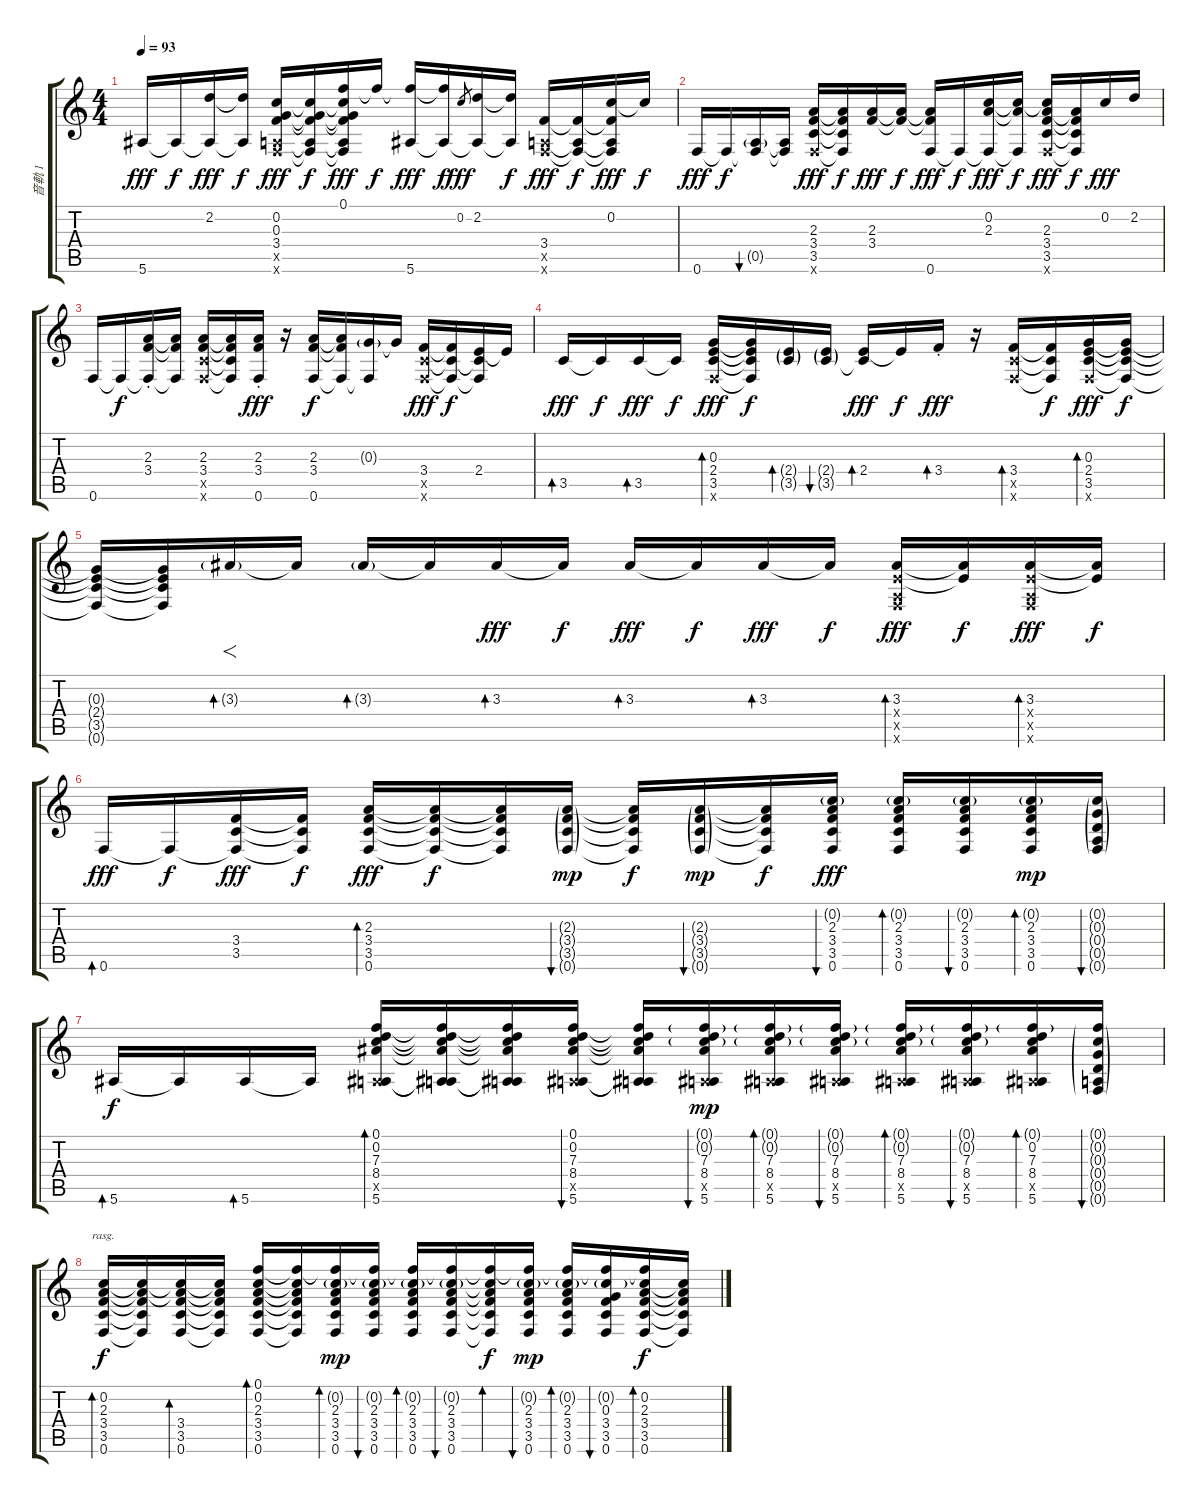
\track ("音軌 1" "音軌 1") {instrument acousticguitarsteel}
\staff {score tabs}
\tuning (F4 C4 G3 D3 A2 F2) {hide}
\ts (4 4)
\tempo 93
\clef g2
\ks c
5.6.16{dy fff} 5.6{t}.16{dy f} (2.2 5.6{t}).16{dy fff} (2.2{t} 5.6{t}).16{dy f} (0.2 0.3 3.4 0.5{x} 0.6{x}).16{dy fff} (0.2{t} 0.3{t} 3.4{t} 0.5{t} 0.6{t}).16{dy f} (0.1 0.2{t} 0.3{t} 3.4{t} 0.5{t} 0.6{t}).16{dy fff} 0.1{t}.16{dy f} (0.1{t} 5.6).16{dy fff} (0.1{t} 5.6{t}).16{dy f} 0.2.8{gr dy fff} (2.2 5.6{t}).16 (2.2{t} 5.6{t}).16{dy f} (3.4 0.5{x} 0.6{x}).16{dy fff} (3.4{t} 0.5{t} 0.6{t}).16{dy f} (0.2 3.4{t} 0.5{t} 0.6{t}).16{dy fff} 0.2{t}.16{dy f} |
0.6.16{dy fff} 0.6{t}.16{dy f} (0.5{g} 0.6{t}).16{bu 60} (0.5{t} 0.6{t}).16 (2.3 3.4 3.5 0.6{x}).16{dy fff} (2.3{t} 3.4{t} 3.5{t} 0.6{t}).16{dy f} (2.3 3.4).16{dy fff} (2.3{t} 3.4{t}).16{dy f} (2.3{t} 3.4{t} 0.6).16{dy fff} 0.6{t}.16{dy f} (0.2 2.3 0.6{t}).16{dy fff} (0.2{t} 2.3{t} 0.6{t}).16{dy f} (0.2{t} 2.3 3.4 3.5 0.6{x}).16{dy fff} (2.3{t} 3.4{t} 3.5{t} 0.6{t}).16{dy f} 0.2.16{dy fff} 2.2.16 |
0.6.16 0.6{t}.16{dy f} (2.3{st} 3.4{st} 0.6{t}).16 (2.3{t} 3.4{t} 0.6{t}).16 (2.3 3.4 3.5{x} 0.6{x}).16 (2.3{t} 3.4{t} 3.5{t} 0.6{t}).16 (2.3{st} 3.4{st} 0.6{st}).16{dy fff} r.16 (2.3 3.4 0.6).16{dy f} (2.3{t} 3.4{t} 0.6{t}).16 (0.3{g} 0.6{t}).16 0.3{t}.16 (3.4 3.5{x} 0.6{x}).16{dy fff} (3.4{t} 3.5{t} 0.6{t}).16{dy f} (2.4 3.5{t} 0.6{t}).16 2.4{t}.16 |
3.5.16{bd 60 dy fff} 3.5{t}.16{dy f} 3.5.16{bd 60 dy fff} 3.5{t}.16{dy f} (0.3 2.4 3.5 0.6{x}).16{bd 60 dy fff} (0.3{t} 2.4{t} 3.5{t} 0.6{t}).16{dy f} (2.4{g} 3.5{g}).16{bd 60} (2.4{g} 3.5{g}).16{bu 60} (2.4 3.5{t}).16{bd 60 dy fff} 2.4{t}.16{dy f} 3.4{st}.16{bd 60 dy fff} r.16 (3.4 3.5{x} 0.6{x}).16{bd 60} (3.4{t} 3.5{t} 0.6{t}).16{dy f} (0.3 2.4 3.5 0.6{x}).16{bd 60 dy fff} (0.3{t} 2.4{t} 3.5{t} 0.6{t}).16{dy f} |
(0.3{t} 2.4{t} 3.5{t} 0.6{t}).16 (0.3{t} 2.4{t} 3.5{t} 0.6{t}).16 3.3{g}.16{f bd 60} 3.3{t}.16 3.3{g}.16{bd 60} 3.3{t}.16 3.3.16{bd 60 dy fff} 3.3{t}.16{dy f} 3.3.16{bd 60 dy fff} 3.3{t}.16{dy f} 3.3.16{bd 60 dy fff} 3.3{t}.16{dy f} (3.3 2.4{x} 0.5{x} 0.6{x}).16{bd 60 dy fff} (3.3{t} 2.4{t}).16{dy f} (3.3 2.4{x} 0.5{x} 0.6{x}).16{bd 60 dy fff} (3.3{t} 2.4{t}).16{dy f} |
0.6.16{bd 60 dy fff} 0.6{t}.16{dy f} (3.4 3.5 0.6{t}).16{dy fff} (3.4{t} 3.5{t} 0.6{t}).16{dy f} (2.3 3.4 3.5 0.6).16{bd 60 dy fff} (2.3{t} 3.4{t} 3.5{t} 0.6{t}).16{dy f} (2.3{t} 3.4{t} 3.5{t} 0.6{t}).16 (2.3{g} 3.4{g} 3.5{g} 0.6{g}).16{bu 60 dy mp} (2.3{t} 3.4{t} 3.5{t} 0.6{t}).16{dy f} (2.3{g} 3.4{g} 3.5{g} 0.6{g}).16{bu 60 dy mp} (2.3{t} 3.4{t} 3.5{t} 0.6{t}).16{dy f} (0.2{g} 2.3 3.4 3.5 0.6).16{bu 60 dy fff} (0.2{g} 2.3 3.4 3.5 0.6).16{bd 60} (0.2{g} 2.3 3.4 3.5 0.6).16{bu 60} (0.2{g} 2.3 3.4 3.5 0.6).16{bd 60 dy mp} (0.2{g} 0.3{g} 0.4{g} 0.5{g} 0.6{g}).16{bu 60} |
5.6.16{bd 60 dy f} 5.6{t}.16 5.6.16{bd 60} 5.6{t}.16 (0.1 0.2 7.3 8.4 0.5{x} 5.6).16{bd 60} (0.1{t} 0.2{t} 7.3{t} 8.4{t} 0.5{t} 5.6{t}).16 (0.1{t} 0.2{t} 7.3{t} 8.4{t} 0.5{t} 5.6{t}).16 (0.1 0.2 7.3 8.4 0.5{x} 5.6).16{bu 60} (0.1{t} 0.2{t} 7.3{t} 8.4{t} 0.5{t} 5.6{t}).16 (0.1{g} 0.2{g} 7.3 8.4 0.5{x} 5.6).16{bu 60 dy mp} (0.1{g} 0.2{g} 7.3 8.4 0.5{x} 5.6).16{bd 60} (0.1{g} 0.2{g} 7.3 8.4 0.5{x} 5.6).16{bu 60} (0.1{g} 0.2{g} 7.3 8.4 0.5{x} 5.6).16{bd 60} (0.1{g} 0.2{g} 7.3 8.4 0.5{x} 5.6).16{bu 60} (0.1{g} 0.2 7.3 8.4 0.5{x} 5.6).16{bd 60} (0.1{g} 0.2{g} 0.3{g} 0.4{g} 0.5{g} 0.6{g}).16{bu 60} |
(0.2 2.3 3.4 3.5 0.6).16{bd 60 rasg ii dy f} (0.2{t} 2.3{t} 3.4{t} 3.5{t} 0.6{t}).16 (0.2{t} 2.3{t} 3.4 3.5 0.6).16{bd 60} (0.2{t} 2.3{t} 3.4{t} 3.5{t} 0.6{t}).16 (0.1 0.2 2.3 3.4 3.5 0.6).16{bd 60} (0.1{t} 0.2{t} 2.3{t} 3.4{t} 3.5{t} 0.6{t}).16 (0.1{t} 0.2{g} 2.3 3.4 3.5 0.6).16{bd 60 dy mp} (0.1{t} 0.2{g} 2.3 3.4 3.5 0.6).16{bu 60} (0.1{t} 0.2{g} 2.3 3.4 3.5 0.6).16{bd 60} (0.1{t} 0.2{g} 2.3 3.4 3.5 0.6).16{bu 60} (0.1{t} 0.2{t} 2.3{t} 3.4{t} 3.5{t} 0.6{t}).16{bd 60 dy f} (0.1{t} 0.2{g} 2.3 3.4 3.5 0.6).16{bu 60 dy mp} (0.1{t} 0.2{g} 2.3 3.4 3.5 0.6).16{bd 60} (0.1{t} 0.2{g} 0.3 3.4 3.5 0.6).16{bu 60} (0.1{t} 0.2 2.3 3.4 3.5 0.6).16{bd 60 dy f} (0.2{t} 2.3{t} 3.4{t} 3.5{t} 0.6{t}).16
